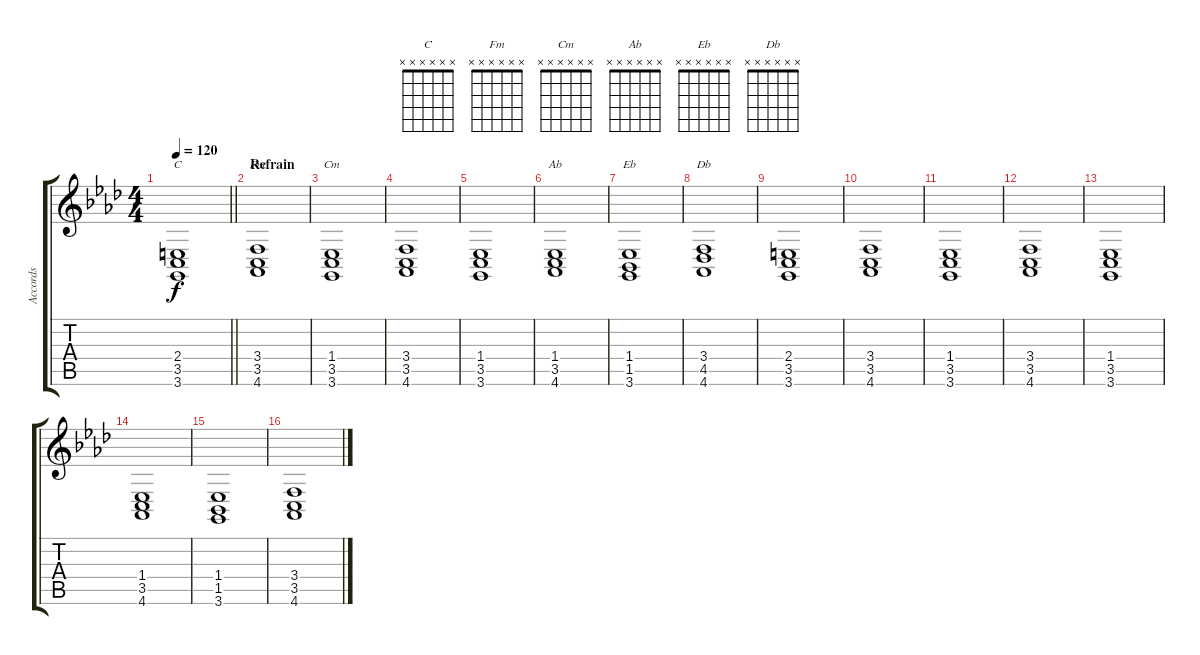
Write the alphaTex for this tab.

\track ("Accords" "Accords") {instrument drawbarorgan}
\staff {score tabs}
\tuning (E4 B3 G3 D3 A2 E2) {hide}
\chord ("C" x x x x x x)
\chord ("Fm" x x x x x x)
\chord ("Cm" x x x x x x)
\chord ("Ab" x x x x x x)
\chord ("Eb" x x x x x x)
\chord ("Db" x x x x x x)
\ts (4 4)
\tempo 120
\clef g2
\barLineRight lightlight
\ks ab
(2.4 3.5 3.6).1{ch "C" dy f} |
\section ("" "Refrain")
(3.4 3.5 4.6).1{ch "Fm"} |
(1.4 3.5 3.6).1{ch "Cm"} |
(3.4 3.5 4.6).1 |
(1.4 3.5 3.6).1 |
(1.4 3.5 4.6).1{ch "Ab"} |
(1.4 1.5 3.6).1{ch "Eb"} |
(3.4 4.5 4.6).1{ch "Db"} |
(2.4 3.5 3.6).1 |
(3.4 3.5 4.6).1 |
(1.4 3.5 3.6).1 |
(3.4 3.5 4.6).1 |
(1.4 3.5 3.6).1 |
(1.4 3.5 4.6).1 |
(1.4 1.5 3.6).1 |
(3.4 3.5 4.6).1
